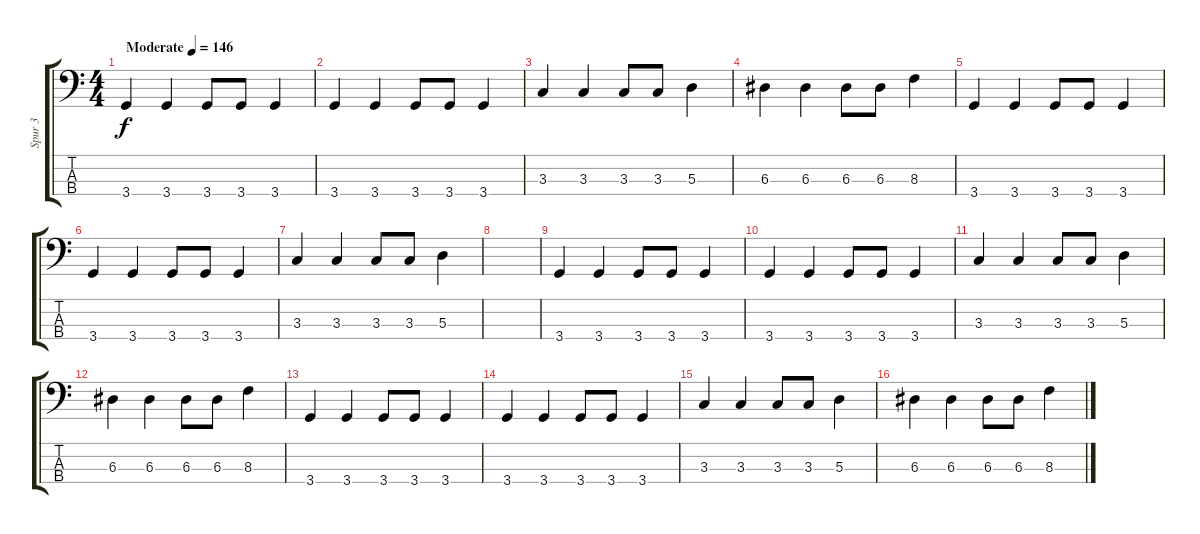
\track ("Spur 3" "Spur 3") {instrument electricbassfinger}
\staff {score tabs}
\tuning (G2 D2 A1 E1) {hide}
\ts (4 4)
\tempo (146 "Moderate")
\clef f4
\ks c
3.4.4{dy f instrument electricbassfinger} 3.4.4 3.4.8 3.4.8 3.4.4 |
3.4.4 3.4.4 3.4.8 3.4.8 3.4.4 |
3.3.4 3.3.4 3.3.8 3.3.8 5.3.4 |
6.3.4 6.3.4 6.3.8 6.3.8 8.3.4 |
3.4.4 3.4.4 3.4.8 3.4.8 3.4.4 |
3.4.4 3.4.4 3.4.8 3.4.8 3.4.4 |
3.3.4 3.3.4 3.3.8 3.3.8 5.3.4 |
|
3.4.4 3.4.4 3.4.8 3.4.8 3.4.4 |
3.4.4 3.4.4 3.4.8 3.4.8 3.4.4 |
3.3.4 3.3.4 3.3.8 3.3.8 5.3.4 |
6.3.4 6.3.4 6.3.8 6.3.8 8.3.4 |
3.4.4 3.4.4 3.4.8 3.4.8 3.4.4 |
3.4.4 3.4.4 3.4.8 3.4.8 3.4.4 |
3.3.4 3.3.4 3.3.8 3.3.8 5.3.4 |
6.3.4 6.3.4 6.3.8 6.3.8 8.3.4
